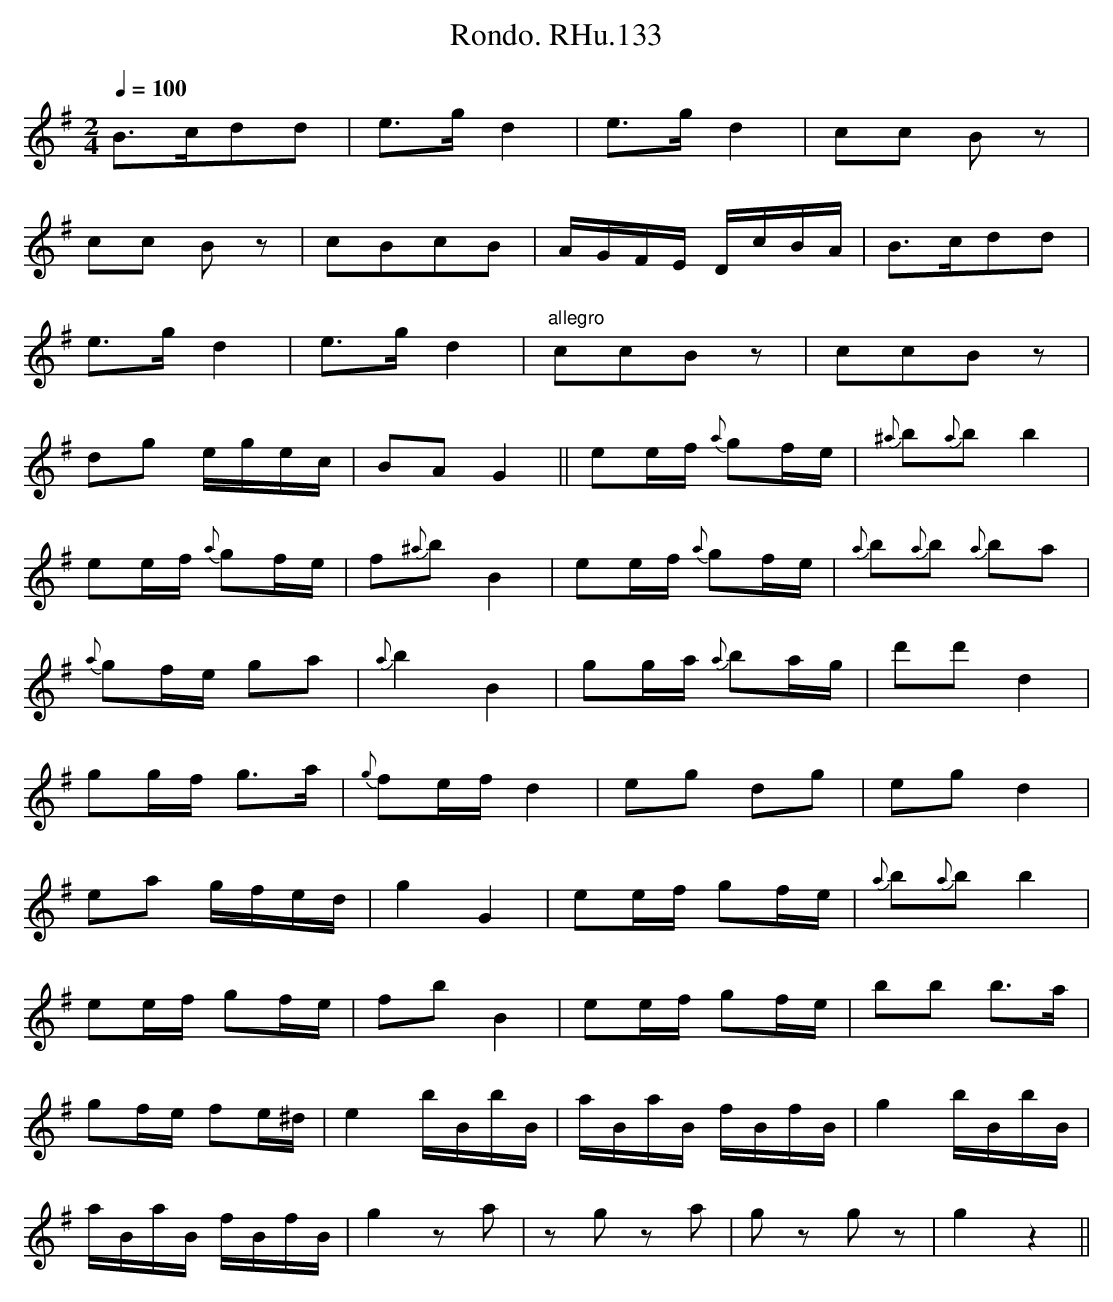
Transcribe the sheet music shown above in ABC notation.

X:1
T:Rondo. RHu.133
M:2/4
L:1/8
Q:1/4=100
K:G
B>cdd|e>g d2|e>gd2|cc Bz|
cc Bz|cBcB|A/G/F/E/ D/c/B/A/|B>cdd|
e>gd2|e>gd2|"allegro"ccBz|ccBz|
dg e/g/e/c/|BAG2||ee/f/ {a}gf/e/|{^a}b{a}bb2|
ee/f/ {a}gf/e/|f{^a}bB2|ee/f/ {a}gf/e/|{a}b{a}b {a}ba|
{a}gf/e/ ga|{a}b2B2|gg/a/  {a}ba/g/|d'd'd2|
gg/f/ g>a|{g}fe/f/d2|eg dg|egd2|
ea g/f/e/d/|g2G2|ee/f/ gf/e/|{a}b{a}bb2|
ee/f/ gf/e/|fb B2|ee/f/ gf/e/|bb b>a|
gf/e/  fe/^d/|e2b/B/b/B/|a/B/a/B/ f/B/f/B/|g2b/B/b/B/|
a/B/a/B/ f/B/f/B/|g2 za|zg za|gz gz|g2z2||
